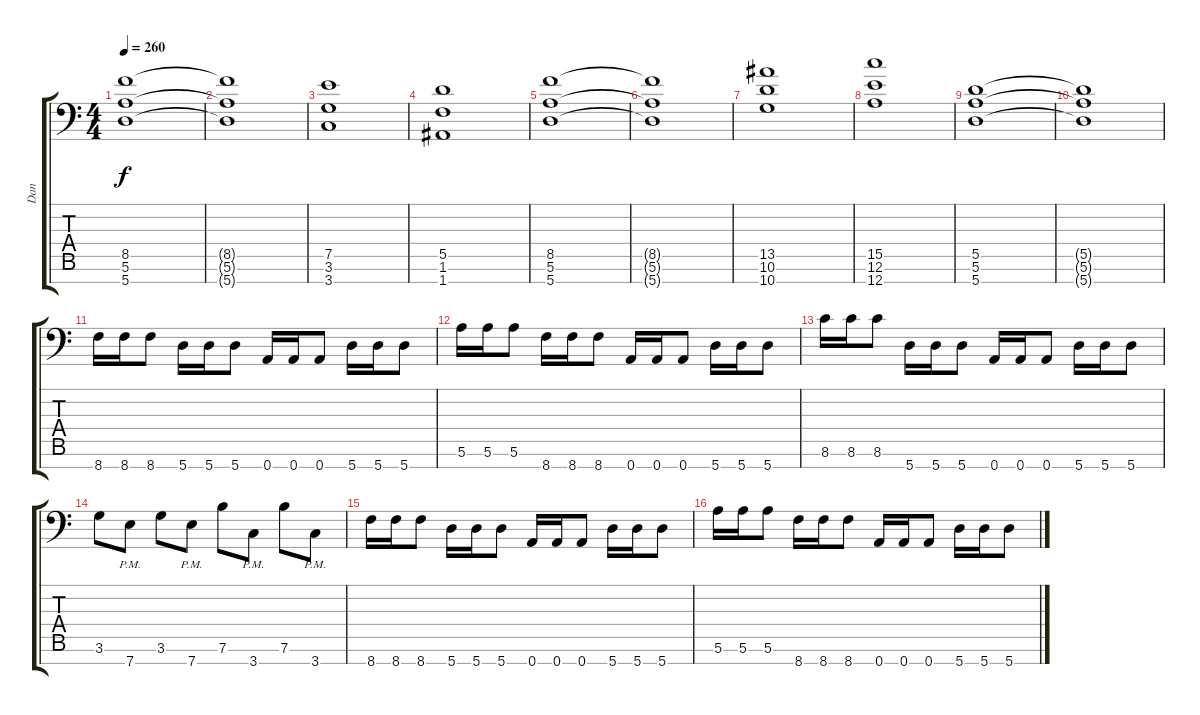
\track ("Dan" "Dan") {instrument acousticguitarsteel}
\staff {score tabs}
\tuning (E4 B3 Gb3 D3 A2 E2 A1) {hide}
\ts (4 4)
\tempo 260
\clef f4
\ks c
(8.5 5.6 5.7).1{dy f} |
(8.5{t} 5.6{t} 5.7{t}).1 |
(7.5 3.6 3.7).1 |
(5.5 1.6 1.7).1 |
(8.5 5.6 5.7).1 |
(8.5{t} 5.6{t} 5.7{t}).1 |
(13.5 10.6 10.7).1 |
(15.5 12.6 12.7).1 |
(5.5 5.6 5.7).1 |
(5.5{t} 5.6{t} 5.7{t}).1 |
8.7.16 8.7.16 8.7.8 5.7.16 5.7.16 5.7.8 0.7.16 0.7.16 0.7.8 5.7.16 5.7.16 5.7.8 |
5.6.16 5.6.16 5.6.8 8.7.16 8.7.16 8.7.8 0.7.16 0.7.16 0.7.8 5.7.16 5.7.16 5.7.8 |
8.6.16 8.6.16 8.6.8 5.7.16 5.7.16 5.7.8 0.7.16 0.7.16 0.7.8 5.7.16 5.7.16 5.7.8 |
3.6.8 7.7{pm}.8 3.6.8 7.7{pm}.8 7.6.8 3.7{pm}.8 7.6.8 3.7{pm}.8 |
8.7.16 8.7.16 8.7.8 5.7.16 5.7.16 5.7.8 0.7.16 0.7.16 0.7.8 5.7.16 5.7.16 5.7.8 |
5.6.16 5.6.16 5.6.8 8.7.16 8.7.16 8.7.8 0.7.16 0.7.16 0.7.8 5.7.16 5.7.16 5.7.8
